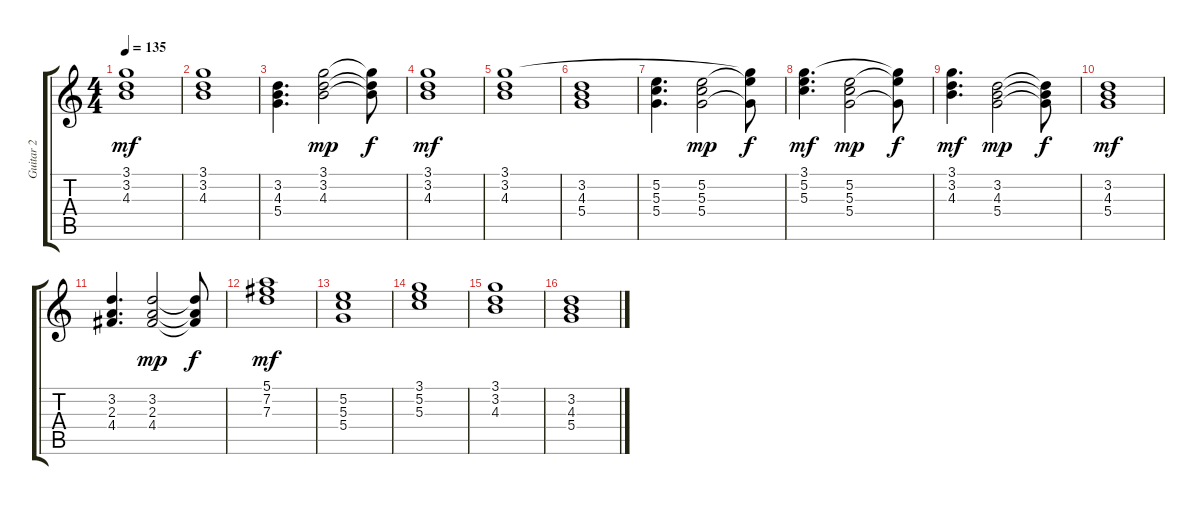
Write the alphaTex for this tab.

\track ("Guitar 2" "Guitar 2") {instrument electricguitarjazz}
\staff {score tabs}
\tuning (E4 B3 G3 D3 A2 E2) {hide}
\ts (4 4)
\tempo 135
\clef g2
\ks c
(3.1 3.2 4.3).1{dy mf} |
(3.1 3.2 4.3).1 |
(3.2 4.3 5.4).4{d} (3.1 3.2 4.3).2{dy mp} (3.1{t} 3.2{t} 4.3{t}).8{dy f} |
(3.1 3.2 4.3).1{dy mf} |
(3.1 3.2 4.3).1 |
(3.2 4.3 5.4).1 |
(5.2 5.3 5.4).4{d} (5.2 5.3 5.4).2{dy mp} (3.1{t} 5.2{t} 5.4{t}).8{dy f} |
(3.1 5.2 5.3).4{d dy mf} (5.2 5.3 5.4).2{dy mp} (3.1{t} 5.2{t} 5.4{t}).8{dy f} |
(3.1 3.2 4.3).4{d dy mf} (3.2 4.3 5.4).2{dy mp} (3.2{t} 4.3{t} 5.4{t}).8{dy f} |
(3.2 4.3 5.4).1{dy mf} |
(3.2 2.3 4.4).4{d} (3.2 2.3 4.4).2{dy mp} (3.2{t} 2.3{t} 4.4{t}).8{dy f} |
(5.1 7.2 7.3).1{dy mf} |
(5.2 5.3 5.4).1 |
(3.1 5.2 5.3).1 |
(3.1 3.2 4.3).1 |
(3.2 4.3 5.4).1
